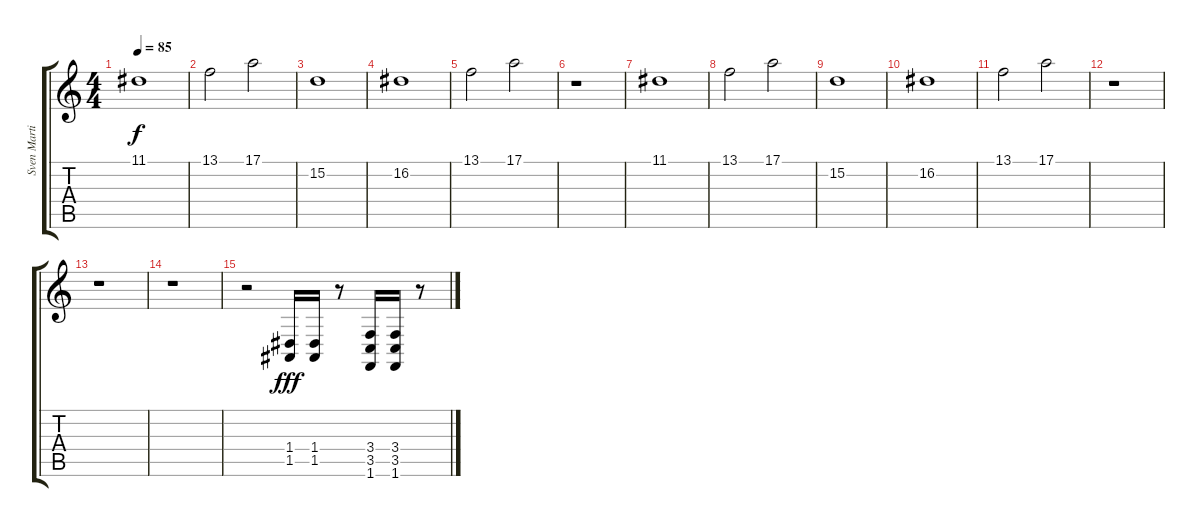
\track ("Sven Martin" "Sven Marti") {instrument tremolostrings}
\staff {score tabs}
\tuning (E4 B3 G3 D3 A2 E2) {hide}
\ts (4 4)
\tempo 85
\clef g2
\ks c
11.1.1{dy f} |
13.1.2 17.1.2 |
15.2.1 |
16.2.1 |
13.1.2 17.1.2 |
r.1 |
11.1.1 |
13.1.2 17.1.2 |
15.2.1 |
16.2.1 |
13.1.2 17.1.2 |
r.1 |
r.1 |
r.1 |
r.2 (1.4 1.5).16{dy fff} (1.4 1.5).16 r.8 (3.4 3.5 1.6).16 (3.4 3.5 1.6).16 r.8
